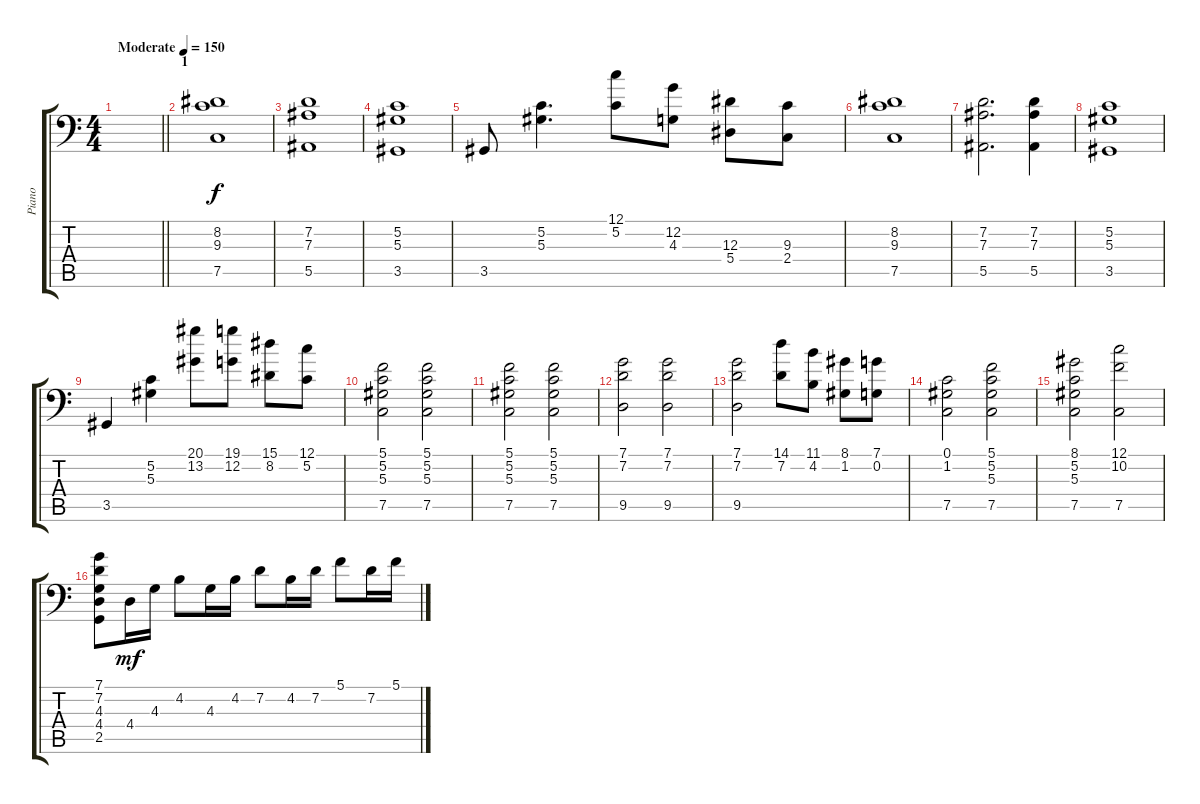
\track ("Piano" "Piano") {instrument acousticgrandpiano}
\staff {score tabs}
\tuning (C4 G3 Eb3 Bb2 F2 Bb1) {hide}
\ts (4 4)
\tempo (150 "Moderate")
\clef f4
\barLineRight lightlight
\ks c
|
\section ("" "1")
(8.2 9.3 7.5).1 |
(7.2 7.3 5.5).1 |
(5.2 5.3 3.5).1 |
3.5.8 (5.2 5.3).4{d} (12.1 5.2).8 (12.2 4.3).8 (12.3 5.4).8 (9.3 2.4).8 |
(8.2 9.3 7.5).1 |
(7.2 7.3 5.5).2{d} (7.2 7.3 5.5).4 |
(5.2 5.3 3.5).1 |
3.5.4 (5.2 5.3).4 (20.1 13.2).8 (19.1 12.2).8 (15.1 8.2).8 (12.1 5.2).8 |
(5.1 5.2 5.3 7.5).2 (5.1 5.2 5.3 7.5).2 |
(5.1 5.2 5.3 7.5).2 (5.1 5.2 5.3 7.5).2 |
(7.1 7.2 9.5).2 (7.1 7.2 9.5).2 |
(7.1 7.2 9.5).2 (14.1 7.2).8 (11.1 4.2).8 (8.1 1.2).8 (7.1 0.2).8 |
(0.1 1.2 7.5).2 (5.1 5.2 5.3 7.5).2 |
(8.1 5.2 5.3 7.5).2 (12.1 10.2 7.5).2 |
(7.1 7.2 4.3 4.4 2.5).8 4.4.16{dy mf} 4.3.16 4.2.8 4.3.16 4.2.16 7.2.8 4.2.16 7.2.16 5.1.8 7.2.16 5.1.16
